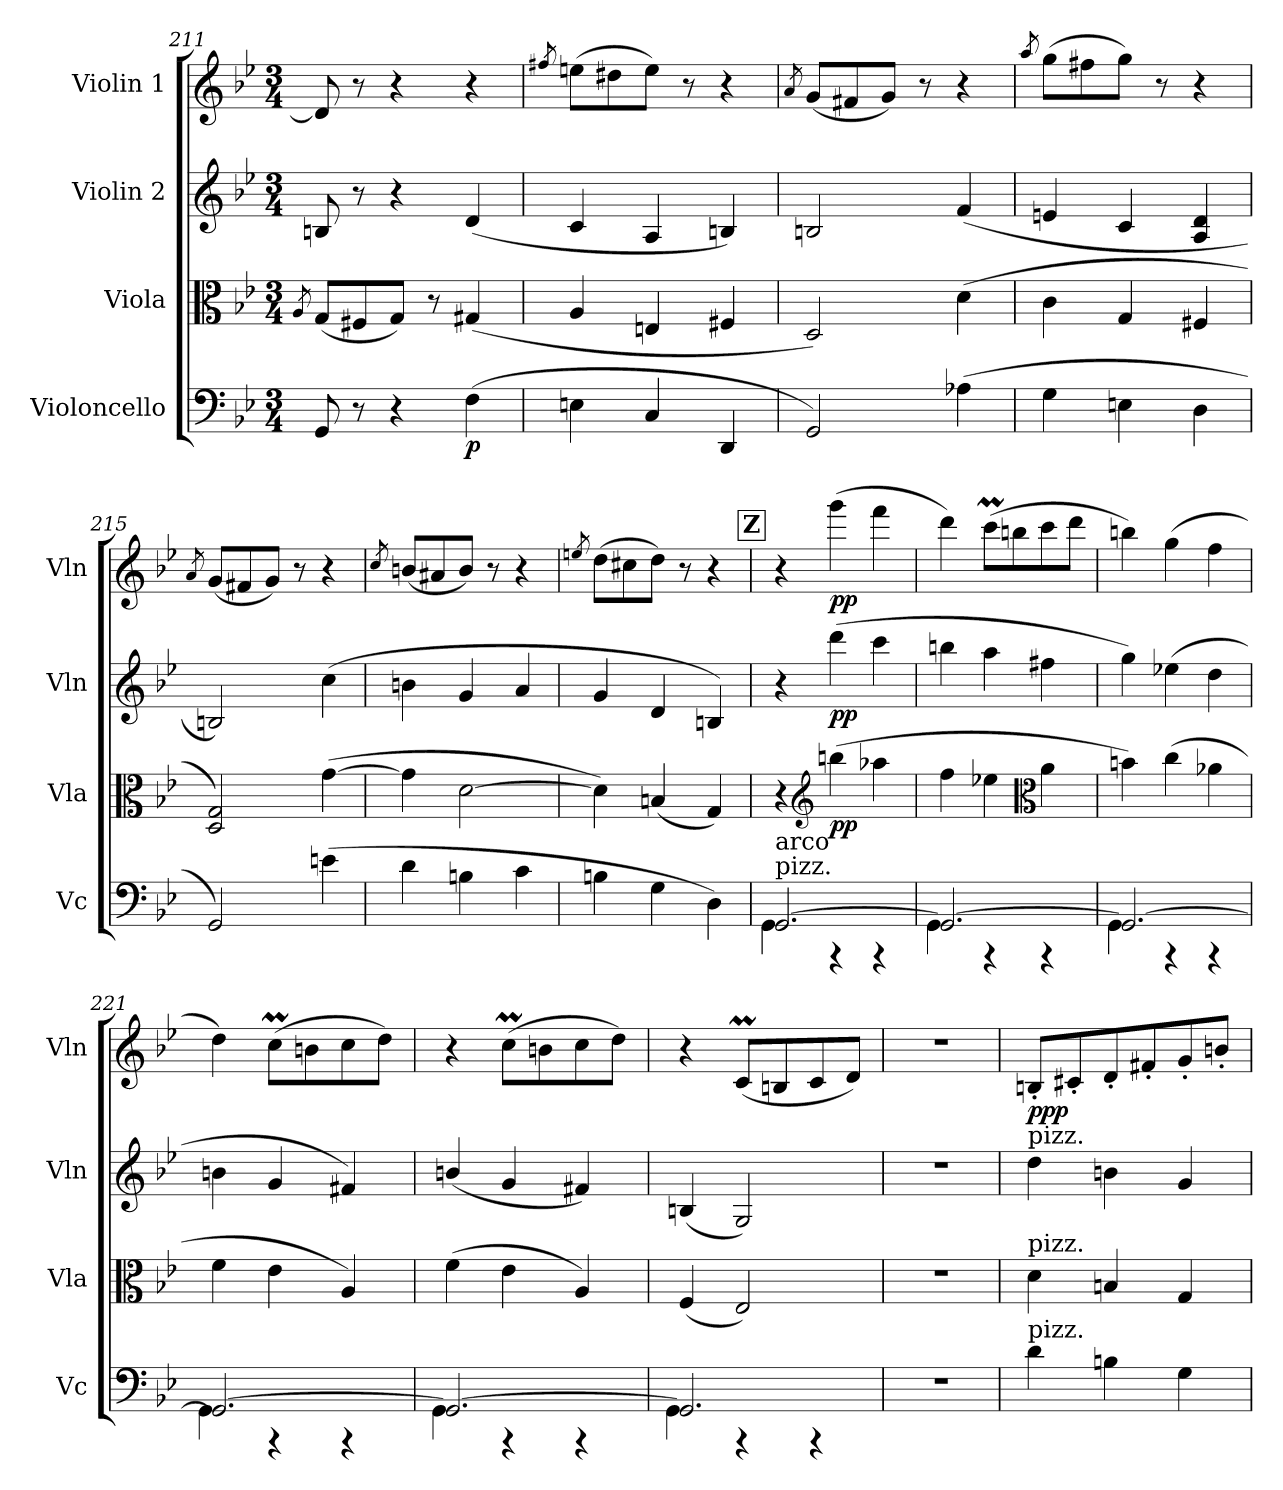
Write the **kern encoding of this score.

**kern	**dynam	**kern	**dynam	**kern	**dynam	**kern	**dynam
*part4	*part4	*part3	*part3	*part2	*part2	*part1	*part1
*staff4	*staff4	*staff3	*staff3	*staff2	*staff2	*staff1	*staff1
*I"Violoncello	*	*I"Viola	*	*I"Violin 2	*	*I"Violin 1	*
*I'Vc	*	*I'Vla	*	*I'Vln	*	*I'Vln	*
!!LO:LB:g=z
*clefF4	*	*clefC3	*	*clefG2	*	*clefG2	*
*k[b-e-]	*	*k[b-e-]	*	*k[b-e-]	*	*k[b-e-]	*
*M3/4	*	*M3/4	*	*M3/4	*	*M3/4	*
=211	=211	=211	=211	=211	=211	=211	=211
.	.	8qA/	.	.	.	.	.
8GG/	.	(8G/L	.	8Bn/	.	8d/]	.
8r	.	8F#X/	.	8r	.	8r	.
4r	.	8G/J)	.	4r	.	4r	.
.	.	8r	.	.	.	.	.
!	!LO:DY:b	!	!	!	!	!	!
(4F\	p	(4G#X/	.	(4d/	.	4r	.
!!LO:LB:g=z
=212	=212	=212	=212	=212	=212	=212	=212
.	.	.	.	.	.	8qff#X/	.
4En\	.	4A/	.	4c/	.	(8een\L	.
.	.	.	.	.	.	8dd#X\	.
4C/	.	4En/	.	4A/	.	8ee\J)	.
.	.	.	.	.	.	8r	.
4DD/	.	4F#X/	.	4Bn/)	.	4r	.
=213	=213	=213	=213	=213	=213	=213	=213
.	.	.	.	.	.	8qa/	.
2GG/)	.	2D/)	.	2Bn/	.	(8g/L	.
.	.	.	.	.	.	8f#X/	.
.	.	.	.	.	.	8g/J)	.
.	.	.	.	.	.	8r	.
(4A-X\	.	(4d\	.	(4f/	.	4r	.
=214	=214	=214	=214	=214	=214	=214	=214
.	.	.	.	.	.	8qaa/	.
4G\	.	4c\	.	4en/	.	(8gg\L	.
.	.	.	.	.	.	8ff#X\	.
4En\	.	4G/	.	4c/	.	8gg\J)	.
.	.	.	.	.	.	8r	.
4D\	.	4F#X/	.	4A/ 4d/	.	4r	.
=215	=215	=215	=215	=215	=215	=215	=215
.	.	.	.	.	.	8qa/	.
2GG/)	.	2D/ 2G/)	.	2Bn/)	.	(8g/L	.
.	.	.	.	.	.	8f#X/	.
.	.	.	.	.	.	8g/J)	.
.	.	.	.	.	.	8r	.
(4en\	.	([>4g\	.	(4cc\	.	4r	.
=216	=216	=216	=216	=216	=216	=216	=216
.	.	.	.	.	.	8qcc/	.
4d\	.	4g\]	.	4bn\	.	(8bn/L	.
.	.	.	.	.	.	8a#X/	.
4Bn\	.	[>2d\	.	4g/	.	8b/J)	.
.	.	.	.	.	.	8r	.
4c\	.	.	.	4a/	.	4r	.
=217	=217	=217	=217	=217	=217	=217	=217
.	.	.	.	.	.	8qeen/	.
4Bn\	.	4d\])	.	4g/	.	(8dd\L	.
.	.	.	.	.	.	8cc#X\	.
4G\	.	(4Bn/	.	4d/	.	8dd\J)	.
.	.	.	.	.	.	8r	.
4D\)	.	4G/)	.	4Bn/)	.	4r	.
!!LO:REH:place=s1:a:B:cj:fs=14:t=Z
=218	=218	=218	=218	=218	=218	=218	=218
*^	*	*	*	*	*	*	*
!LO:TX:a:t=pizz.	!	!	!	!	!	!	!	!
!LO:TX:a:t=arco	!	!	!	!	!	!	!	!
[2.GG/	4GG\	.	4r	.	4r	.	4r	.
*	*	*	*clefG2	*	*	*	*	*
!	!	!	!	!LO:DY:b	!	!LO:DY:b	!	!LO:DY:b
.	4r	.	(4bbn\	pp	(4ddd\	pp	(4ggg\	pp
.	4r	.	4aa-X\	.	4ccc\	.	4fff\	.
!!LO:PB:g=z
=219	=219	=219	=219	=219	=219	=219	=219	=219
2.GG/_	4GG\	.	4ff\	.	4bbn\	.	4ddd\)	.
.	4r	.	4ee-X\	.	4aa\	.	(8cccM\L	.
.	.	.	.	.	.	.	8bbn\	.
*	*	*	*clefC3	*	*	*	*	*
.	4r	.	4a\	.	4ff#X\	.	8ccc\	.
.	.	.	.	.	.	.	8ddd\J	.
!!LO:LB:g=z
=220	=220	=220	=220	=220	=220	=220	=220	=220
2.GG/_	4GG\	.	4bn\)	.	4gg\)	.	4bbn\)	.
.	4r	.	(4cc\	.	(4ee-X\	.	(4gg\	.
.	4r	.	4a-X\	.	4dd\	.	4ff\	.
=221	=221	=221	=221	=221	=221	=221	=221	=221
2.GG/_	4GG\	.	4f\	.	4bn\	.	4dd\)	.
.	4r	.	4e-\	.	4g/	.	(8ccM\L	.
.	.	.	.	.	.	.	8bn\	.
.	4r	.	4A/)	.	4f#X/)	.	8cc\	.
.	.	.	.	.	.	.	8dd\J)	.
=222	=222	=222	=222	=222	=222	=222	=222	=222
2.GG/_	4GG\	.	(4f\	.	(4bn/	.	4r	.
.	4r	.	4e-\	.	4g/	.	(8ccM\L	.
.	.	.	.	.	.	.	8bn\	.
.	4r	.	4A/)	.	4f#X/)	.	8cc\	.
.	.	.	.	.	.	.	8dd\J)	.
=223	=223	=223	=223	=223	=223	=223	=223	=223
2.GG/]	4GG\	.	(4F/	.	(4Bn/	.	4r	.
.	4r	.	2E-/)	.	2G/)	.	(8cM/L	.
.	.	.	.	.	.	.	8Bn/	.
.	4r	.	.	.	.	.	8c/	.
.	.	.	.	.	.	.	8d/J)	.
*v	*v	*	*	*	*	*	*	*
=224	=224	=224	=224	=224	=224	=224	=224
2.r	.	2.r	.	2.r	.	2.r	.
=225	=225	=225	=225	=225	=225	=225	=225
!	!	!	!	!LO:TX:a:t=pizz.	!	!	!
!	!	!LO:TX:a:t=pizz.	!	!	!	!	!
!LO:TX:a:t=pizz.	!	!	!	!	!	!	!
!	!	!	!	!	!	!	!LO:DY:b
4d\	.	4d\	.	4dd\	.	8Bn'/L	ppp
.	.	.	.	.	.	8c#X'/	.
4Bn\	.	4Bn/	.	4bn\	.	8d'/	.
.	.	.	.	.	.	8f#X'/	.
4G\	.	4G/	.	4g/	.	8g'/	.
.	.	.	.	.	.	8bn'/J	.
=	=	=	=	=	=	=	=
*-	*-	*-	*-	*-	*-	*-	*-
